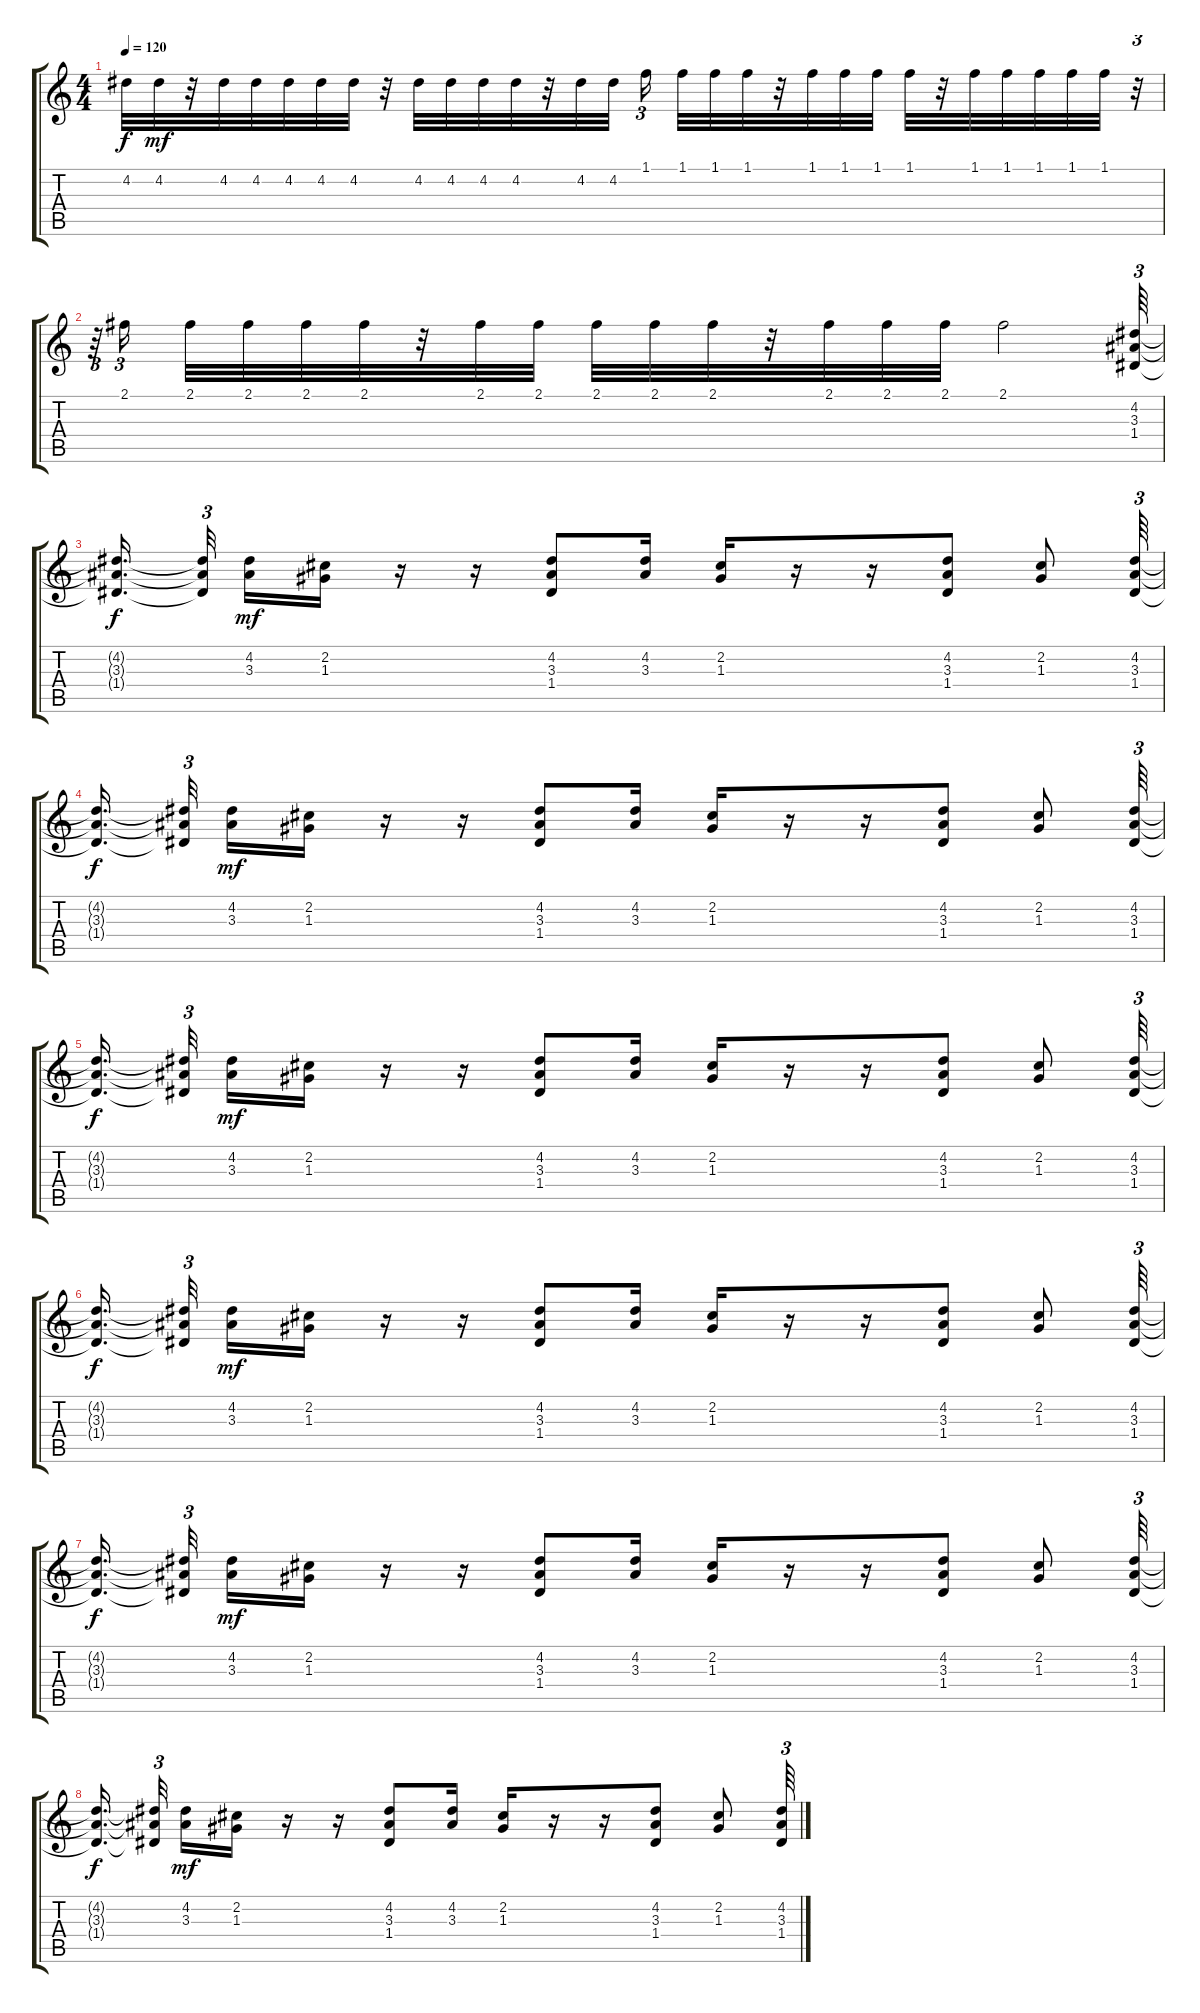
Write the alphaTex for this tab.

\track "" {instrument distortionguitar}
\staff {score tabs}
\tuning (E4 B3 G3 D3 A2 E2) {hide}
\ts (4 4)
\tempo 120
\clef g2
\ks c
4.2{t}.32{dy f} 4.2.32{dy mf} r.32 4.2.32 4.2.32 4.2.32 4.2.32 4.2.32 r.32 4.2.32 4.2.32 4.2.32 4.2.32 r.32 4.2.32 4.2.32 1.1.16{tu (3 2) beam splitsecondary} 1.1.32 1.1.32 1.1.32 r.32 1.1.32 1.1.32 1.1.32 1.1.32 r.32 1.1.32 1.1.32 1.1.32 1.1.32 1.1.32 r.32{tu (3 2)} |
r.64{tu (3 2)} 2.1.16{tu (3 2) beam splitsecondary} 2.1.32 2.1.32 2.1.32 2.1.32 r.32 2.1.32 2.1.32 2.1.32 2.1.32 2.1.32 r.32 2.1.32 2.1.32 2.1.32 2.1.2 (4.2 3.3 1.4).64{tu (3 2)} |
(4.2{t} 3.3{t} 1.4{t}).16{d dy f beam splitsecondary} (4.2{t} 3.3{t} 1.4{t}).32{tu (3 2) beam splitsecondary} (4.2 3.3).16{dy mf} (2.2 1.3).16 r.16 r.16 (4.2 3.3 1.4).8 (4.2 3.3).16 (2.2 1.3).16 r.16 r.16 (4.2 3.3 1.4).8 (2.2 1.3).8 (4.2 3.3 1.4).64{tu (3 2)} |
(4.2{t} 3.3{t} 1.4{t}).16{d dy f beam splitsecondary} (4.2{t} 3.3{t} 1.4{t}).32{tu (3 2) beam splitsecondary} (4.2 3.3).16{dy mf} (2.2 1.3).16 r.16 r.16 (4.2 3.3 1.4).8 (4.2 3.3).16 (2.2 1.3).16 r.16 r.16 (4.2 3.3 1.4).8 (2.2 1.3).8 (4.2 3.3 1.4).64{tu (3 2)} |
(4.2{t} 3.3{t} 1.4{t}).16{d dy f beam splitsecondary} (4.2{t} 3.3{t} 1.4{t}).32{tu (3 2) beam splitsecondary} (4.2 3.3).16{dy mf} (2.2 1.3).16 r.16 r.16 (4.2 3.3 1.4).8 (4.2 3.3).16 (2.2 1.3).16 r.16 r.16 (4.2 3.3 1.4).8 (2.2 1.3).8 (4.2 3.3 1.4).64{tu (3 2)} |
(4.2{t} 3.3{t} 1.4{t}).16{d dy f beam splitsecondary} (4.2{t} 3.3{t} 1.4{t}).32{tu (3 2) beam splitsecondary} (4.2 3.3).16{dy mf} (2.2 1.3).16 r.16 r.16 (4.2 3.3 1.4).8 (4.2 3.3).16 (2.2 1.3).16 r.16 r.16 (4.2 3.3 1.4).8 (2.2 1.3).8 (4.2 3.3 1.4).64{tu (3 2)} |
(4.2{t} 3.3{t} 1.4{t}).16{d dy f beam splitsecondary} (4.2{t} 3.3{t} 1.4{t}).32{tu (3 2) beam splitsecondary} (4.2 3.3).16{dy mf} (2.2 1.3).16 r.16 r.16 (4.2 3.3 1.4).8 (4.2 3.3).16 (2.2 1.3).16 r.16 r.16 (4.2 3.3 1.4).8 (2.2 1.3).8 (4.2 3.3 1.4).64{tu (3 2)} |
(4.2{t} 3.3{t} 1.4{t}).16{d dy f beam splitsecondary} (4.2{t} 3.3{t} 1.4{t}).32{tu (3 2) beam splitsecondary} (4.2 3.3).16{dy mf} (2.2 1.3).16 r.16 r.16 (4.2 3.3 1.4).8 (4.2 3.3).16 (2.2 1.3).16 r.16 r.16 (4.2 3.3 1.4).8 (2.2 1.3).8 (4.2 3.3 1.4).64{tu (3 2)}
